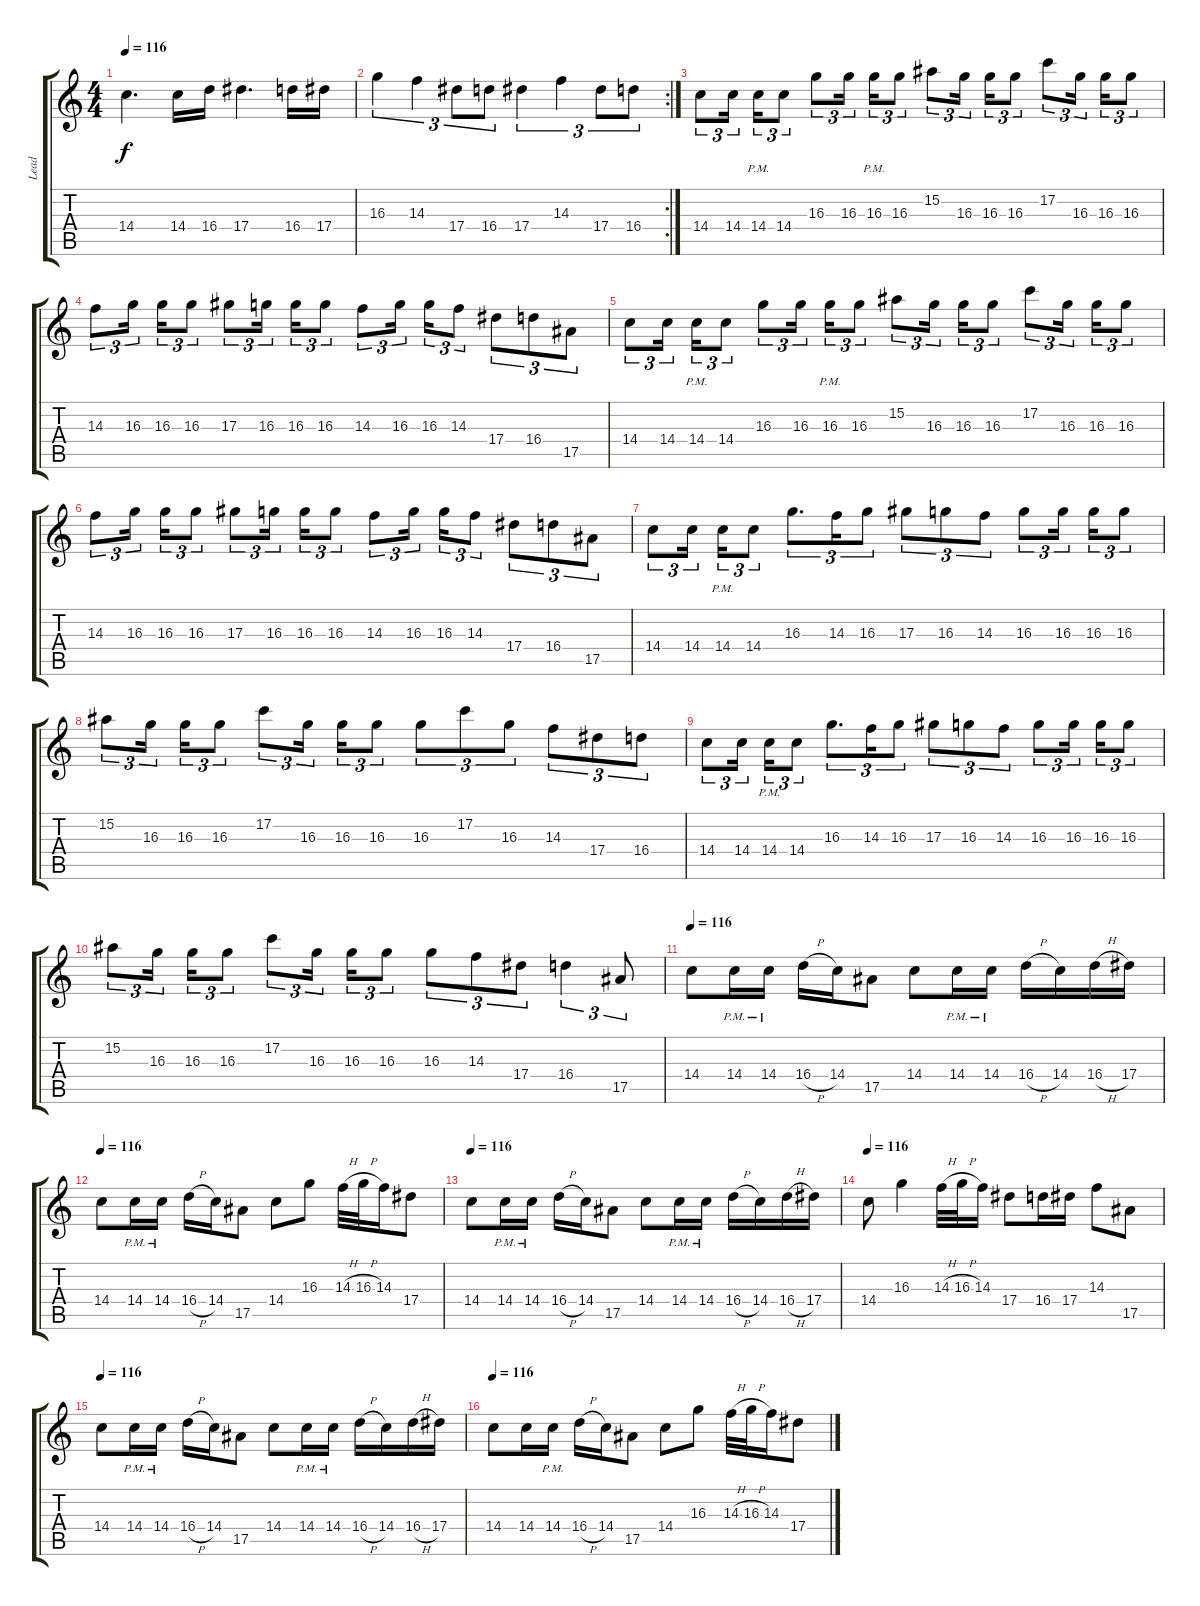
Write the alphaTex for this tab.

\track ("Lead" "Lead") {instrument distortionguitar}
\staff {score tabs}
\tuning (C4 G3 Eb3 Bb2 F2 C2) {hide}
\ts (4 4)
\tempo 116
\clef g2
\ks c
14.4.4{d dy f} 14.4.16 16.4.16 17.4.4{d} 16.4.16 17.4.16 |
\rc 2
16.3.4{tu (3 2)} 14.3.4{tu (3 2)} 17.4.8{tu (3 2)} 16.4.8{tu (3 2)} 17.4.4{tu (3 2)} 14.3.4{tu (3 2)} 17.4.8{tu (3 2)} 16.4.8{tu (3 2)} |
14.4.8{tu (3 2)} 14.4.16{tu (3 2) beam splitsecondary} 14.4{pm}.16{tu (3 2)} 14.4.8{tu (3 2)} 16.3.8{tu (3 2)} 16.3.16{tu (3 2) beam splitsecondary} 16.3{pm}.16{tu (3 2)} 16.3.8{tu (3 2)} 15.2.8{tu (3 2)} 16.3.16{tu (3 2) beam splitsecondary} 16.3.16{tu (3 2)} 16.3.8{tu (3 2)} 17.2.8{tu (3 2)} 16.3.16{tu (3 2) beam splitsecondary} 16.3.16{tu (3 2)} 16.3.8{tu (3 2)} |
14.3.8{tu (3 2)} 16.3.16{tu (3 2) beam splitsecondary} 16.3.16{tu (3 2)} 16.3.8{tu (3 2)} 17.3.8{tu (3 2)} 16.3.16{tu (3 2) beam splitsecondary} 16.3.16{tu (3 2)} 16.3.8{tu (3 2)} 14.3.8{tu (3 2)} 16.3.16{tu (3 2) beam splitsecondary} 16.3.16{tu (3 2)} 14.3.8{tu (3 2)} 17.4.8{tu (3 2)} 16.4.8{tu (3 2)} 17.5.8{tu (3 2)} |
14.4.8{tu (3 2)} 14.4.16{tu (3 2) beam splitsecondary} 14.4{pm}.16{tu (3 2)} 14.4.8{tu (3 2)} 16.3.8{tu (3 2)} 16.3.16{tu (3 2) beam splitsecondary} 16.3{pm}.16{tu (3 2)} 16.3.8{tu (3 2)} 15.2.8{tu (3 2)} 16.3.16{tu (3 2) beam splitsecondary} 16.3.16{tu (3 2)} 16.3.8{tu (3 2)} 17.2.8{tu (3 2)} 16.3.16{tu (3 2) beam splitsecondary} 16.3.16{tu (3 2)} 16.3.8{tu (3 2)} |
14.3.8{tu (3 2)} 16.3.16{tu (3 2) beam splitsecondary} 16.3.16{tu (3 2)} 16.3.8{tu (3 2)} 17.3.8{tu (3 2)} 16.3.16{tu (3 2) beam splitsecondary} 16.3.16{tu (3 2)} 16.3.8{tu (3 2)} 14.3.8{tu (3 2)} 16.3.16{tu (3 2) beam splitsecondary} 16.3.16{tu (3 2)} 14.3.8{tu (3 2)} 17.4.8{tu (3 2)} 16.4.8{tu (3 2)} 17.5.8{tu (3 2)} |
14.4.8{tu (3 2)} 14.4.16{tu (3 2) beam splitsecondary} 14.4{pm}.16{tu (3 2)} 14.4.8{tu (3 2)} 16.3.8{d tu (3 2)} 14.3.16{tu (3 2)} 16.3.8{tu (3 2)} 17.3.8{tu (3 2)} 16.3.8{tu (3 2)} 14.3.8{tu (3 2)} 16.3.8{tu (3 2)} 16.3.16{tu (3 2) beam splitsecondary} 16.3.16{tu (3 2)} 16.3.8{tu (3 2)} |
15.2.8{tu (3 2)} 16.3.16{tu (3 2) beam splitsecondary} 16.3.16{tu (3 2)} 16.3.8{tu (3 2)} 17.2.8{tu (3 2)} 16.3.16{tu (3 2) beam splitsecondary} 16.3.16{tu (3 2)} 16.3.8{tu (3 2)} 16.3.8{tu (3 2)} 17.2.8{tu (3 2)} 16.3.8{tu (3 2)} 14.3.8{tu (3 2)} 17.4.8{tu (3 2)} 16.4.8{tu (3 2)} |
14.4.8{tu (3 2)} 14.4.16{tu (3 2) beam splitsecondary} 14.4{pm}.16{tu (3 2)} 14.4.8{tu (3 2)} 16.3.8{d tu (3 2)} 14.3.16{tu (3 2)} 16.3.8{tu (3 2)} 17.3.8{tu (3 2)} 16.3.8{tu (3 2)} 14.3.8{tu (3 2)} 16.3.8{tu (3 2)} 16.3.16{tu (3 2) beam splitsecondary} 16.3.16{tu (3 2)} 16.3.8{tu (3 2)} |
15.2.8{tu (3 2)} 16.3.16{tu (3 2) beam splitsecondary} 16.3.16{tu (3 2)} 16.3.8{tu (3 2)} 17.2.8{tu (3 2)} 16.3.16{tu (3 2) beam splitsecondary} 16.3.16{tu (3 2)} 16.3.8{tu (3 2)} 16.3.8{tu (3 2)} 14.3.8{tu (3 2)} 17.4.8{tu (3 2)} 16.4.4{tu (3 2)} 17.5.8{tu (3 2)} |
\tempo 116
14.4.8 14.4{pm}.16 14.4{pm}.16 16.4{h}.16 14.4.16 17.5.8 14.4.8 14.4{pm}.16 14.4{pm}.16 16.4{h}.16 14.4.16 16.4{h}.16 17.4.16 |
\tempo 116
14.4.8 14.4{pm}.16 14.4{pm}.16 16.4{h}.16 14.4.16 17.5.8 14.4.8 16.3.8 14.3{h}.32 16.3{h}.32 14.3.16 17.4.8 |
\tempo 116
14.4.8 14.4{pm}.16 14.4{pm}.16 16.4{h}.16 14.4.16 17.5.8 14.4.8 14.4{pm}.16 14.4{pm}.16 16.4{h}.16 14.4.16 16.4{h}.16 17.4.16 |
\tempo 116
14.4.8 16.3.4 14.3{h}.32 16.3{h}.32 14.3.16 17.4.8 16.4.16 17.4.16 14.3.8 17.5.8 |
\tempo 116
14.4.8 14.4{pm}.16 14.4{pm}.16 16.4{h}.16 14.4.16 17.5.8 14.4.8 14.4{pm}.16 14.4{pm}.16 16.4{h}.16 14.4.16 16.4{h}.16 17.4.16 |
\tempo 116
14.4.8 14.4.16 14.4{pm}.16 16.4{h}.16 14.4.16 17.5.8 14.4.8 16.3.8 14.3{h}.32 16.3{h}.32 14.3.16 17.4.8
